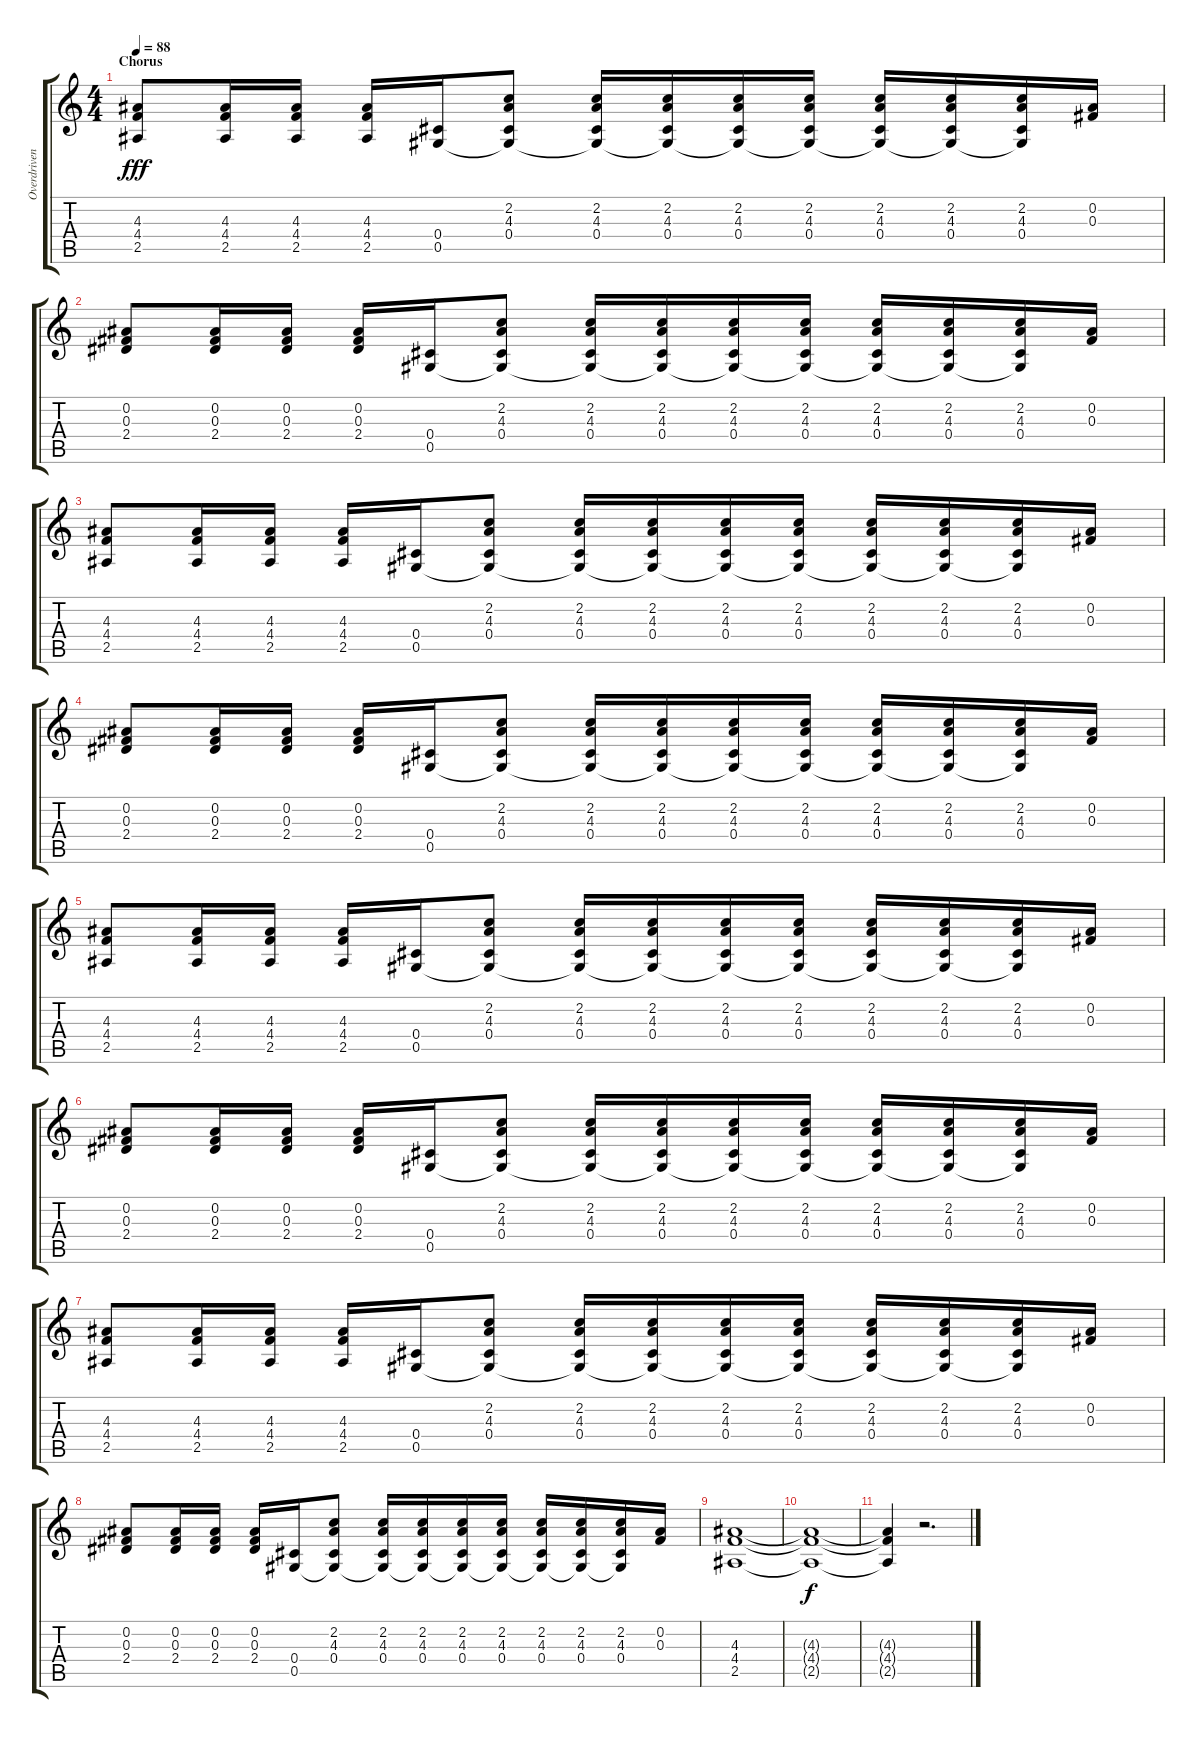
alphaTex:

\track ("Overdriven Guitar L" "Overdriven") {instrument overdrivenguitar}
\staff {score tabs}
\tuning (Eb4 Bb3 Gb3 Db3 Ab2 Db2) {hide}
\ts (4 4)
\section ("" "Chorus")
\tempo 88
\clef g2
\ks c
(4.3 4.4 2.5).8{dy fff} (4.3 4.4 2.5).16 (4.3 4.4 2.5).16 (4.3 4.4 2.5).16 (0.4 0.5).16 (2.2 4.3 0.4 0.5{t}).8 (2.2 4.3 0.4 0.5{t}).16 (2.2 4.3 0.4 0.5{t}).16 (2.2 4.3 0.4 0.5{t}).16 (2.2 4.3 0.4 0.5{t}).16 (2.2 4.3 0.4 0.5{t}).16 (2.2 4.3 0.4 0.5{t}).16 (2.2 4.3 0.4 0.5{t}).16 (0.2 0.3).16 |
(0.2 0.3 2.4).8 (0.2 0.3 2.4).16 (0.2 0.3 2.4).16 (0.2 0.3 2.4).16 (0.4 0.5).16 (2.2 4.3 0.4 0.5{t}).8 (2.2 4.3 0.4 0.5{t}).16 (2.2 4.3 0.4 0.5{t}).16 (2.2 4.3 0.4 0.5{t}).16 (2.2 4.3 0.4 0.5{t}).16 (2.2 4.3 0.4 0.5{t}).16 (2.2 4.3 0.4 0.5{t}).16 (2.2 4.3 0.4 0.5{t}).16 (0.2 0.3).16 |
(4.3 4.4 2.5).8 (4.3 4.4 2.5).16 (4.3 4.4 2.5).16 (4.3 4.4 2.5).16 (0.4 0.5).16 (2.2 4.3 0.4 0.5{t}).8 (2.2 4.3 0.4 0.5{t}).16 (2.2 4.3 0.4 0.5{t}).16 (2.2 4.3 0.4 0.5{t}).16 (2.2 4.3 0.4 0.5{t}).16 (2.2 4.3 0.4 0.5{t}).16 (2.2 4.3 0.4 0.5{t}).16 (2.2 4.3 0.4 0.5{t}).16 (0.2 0.3).16 |
(0.2 0.3 2.4).8 (0.2 0.3 2.4).16 (0.2 0.3 2.4).16 (0.2 0.3 2.4).16 (0.4 0.5).16 (2.2 4.3 0.4 0.5{t}).8 (2.2 4.3 0.4 0.5{t}).16 (2.2 4.3 0.4 0.5{t}).16 (2.2 4.3 0.4 0.5{t}).16 (2.2 4.3 0.4 0.5{t}).16 (2.2 4.3 0.4 0.5{t}).16 (2.2 4.3 0.4 0.5{t}).16 (2.2 4.3 0.4 0.5{t}).16 (0.2 0.3).16 |
(4.3 4.4 2.5).8 (4.3 4.4 2.5).16 (4.3 4.4 2.5).16 (4.3 4.4 2.5).16 (0.4 0.5).16 (2.2 4.3 0.4 0.5{t}).8 (2.2 4.3 0.4 0.5{t}).16 (2.2 4.3 0.4 0.5{t}).16 (2.2 4.3 0.4 0.5{t}).16 (2.2 4.3 0.4 0.5{t}).16 (2.2 4.3 0.4 0.5{t}).16 (2.2 4.3 0.4 0.5{t}).16 (2.2 4.3 0.4 0.5{t}).16 (0.2 0.3).16 |
(0.2 0.3 2.4).8 (0.2 0.3 2.4).16 (0.2 0.3 2.4).16 (0.2 0.3 2.4).16 (0.4 0.5).16 (2.2 4.3 0.4 0.5{t}).8 (2.2 4.3 0.4 0.5{t}).16 (2.2 4.3 0.4 0.5{t}).16 (2.2 4.3 0.4 0.5{t}).16 (2.2 4.3 0.4 0.5{t}).16 (2.2 4.3 0.4 0.5{t}).16 (2.2 4.3 0.4 0.5{t}).16 (2.2 4.3 0.4 0.5{t}).16 (0.2 0.3).16 |
(4.3 4.4 2.5).8 (4.3 4.4 2.5).16 (4.3 4.4 2.5).16 (4.3 4.4 2.5).16 (0.4 0.5).16 (2.2 4.3 0.4 0.5{t}).8 (2.2 4.3 0.4 0.5{t}).16 (2.2 4.3 0.4 0.5{t}).16 (2.2 4.3 0.4 0.5{t}).16 (2.2 4.3 0.4 0.5{t}).16 (2.2 4.3 0.4 0.5{t}).16 (2.2 4.3 0.4 0.5{t}).16 (2.2 4.3 0.4 0.5{t}).16 (0.2 0.3).16 |
(0.2 0.3 2.4).8 (0.2 0.3 2.4).16 (0.2 0.3 2.4).16 (0.2 0.3 2.4).16 (0.4 0.5).16 (2.2 4.3 0.4 0.5{t}).8 (2.2 4.3 0.4 0.5{t}).16 (2.2 4.3 0.4 0.5{t}).16 (2.2 4.3 0.4 0.5{t}).16 (2.2 4.3 0.4 0.5{t}).16 (2.2 4.3 0.4 0.5{t}).16 (2.2 4.3 0.4 0.5{t}).16 (2.2 4.3 0.4 0.5{t}).16 (0.2 0.3).16 |
(4.3 4.4 2.5).1{volume 0} |
(4.3{t} 4.4{t} 2.5{t}).1{dy f} |
(4.3{t} 4.4{t} 2.5{t}).4 r.2{d}
